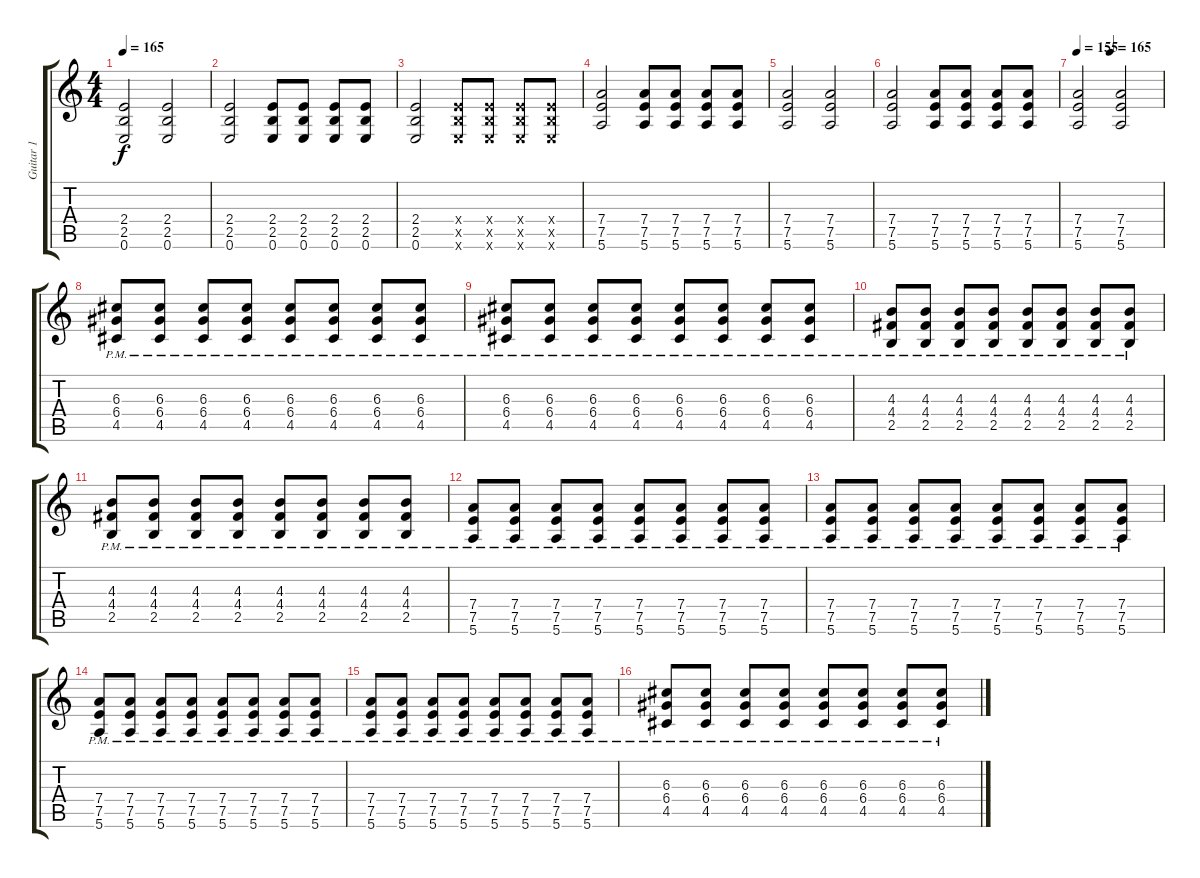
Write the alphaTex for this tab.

\track ("Guitar 1" "Guitar 1") {instrument distortionguitar}
\staff {score tabs}
\tuning (E4 B3 G3 D3 A2 E2) {hide}
\ts (4 4)
\tempo 165
\clef g2
\ks c
(2.4 2.5 0.6).2{dy f} (2.4 2.5 0.6).2 |
(2.4 2.5 0.6).2 (2.4 2.5 0.6).8 (2.4 2.5 0.6).8 (2.4 2.5 0.6).8 (2.4 2.5 0.6).8 |
(2.4 2.5 0.6).2 (2.4{x} 2.5{x} 0.6{x}).8 (2.4{x} 2.5{x} 0.6{x}).8 (2.4{x} 2.5{x} 0.6{x}).8 (2.4{x} 2.5{x} 0.6{x}).8 |
(7.4 7.5 5.6).2 (7.4 7.5 5.6).8 (7.4 7.5 5.6).8 (7.4 7.5 5.6).8 (7.4 7.5 5.6).8 |
(7.4 7.5 5.6).2 (7.4 7.5 5.6).2 |
(7.4 7.5 5.6).2 (7.4 7.5 5.6).8 (7.4 7.5 5.6).8 (7.4 7.5 5.6).8 (7.4 7.5 5.6).8 |
\tempo 155
\tempo (165 0.390625)
(7.4 7.5 5.6).2 (7.4 7.5 5.6).2 |
(6.3{pm} 6.4{pm} 4.5{pm}).8 (6.3{pm} 6.4{pm} 4.5{pm}).8 (6.3{pm} 6.4{pm} 4.5{pm}).8 (6.3{pm} 6.4{pm} 4.5{pm}).8 (6.3{pm} 6.4{pm} 4.5{pm}).8 (6.3{pm} 6.4{pm} 4.5{pm}).8 (6.3{pm} 6.4{pm} 4.5{pm}).8 (6.3{pm} 6.4{pm} 4.5{pm}).8 |
(6.3{pm} 6.4{pm} 4.5{pm}).8 (6.3{pm} 6.4{pm} 4.5{pm}).8 (6.3{pm} 6.4{pm} 4.5{pm}).8 (6.3{pm} 6.4{pm} 4.5{pm}).8 (6.3{pm} 6.4{pm} 4.5{pm}).8 (6.3{pm} 6.4{pm} 4.5{pm}).8 (6.3{pm} 6.4{pm} 4.5{pm}).8 (6.3{pm} 6.4{pm} 4.5{pm}).8 |
(4.3{pm} 4.4{pm} 2.5{pm}).8 (4.3{pm} 4.4{pm} 2.5{pm}).8 (4.3{pm} 4.4{pm} 2.5{pm}).8 (4.3{pm} 4.4{pm} 2.5{pm}).8 (4.3{pm} 4.4{pm} 2.5{pm}).8 (4.3{pm} 4.4{pm} 2.5{pm}).8 (4.3{pm} 4.4{pm} 2.5{pm}).8 (4.3{pm} 4.4{pm} 2.5{pm}).8 |
(4.3{pm} 4.4{pm} 2.5{pm}).8 (4.3{pm} 4.4{pm} 2.5{pm}).8 (4.3{pm} 4.4{pm} 2.5{pm}).8 (4.3{pm} 4.4{pm} 2.5{pm}).8 (4.3{pm} 4.4{pm} 2.5{pm}).8 (4.3{pm} 4.4{pm} 2.5{pm}).8 (4.3{pm} 4.4{pm} 2.5{pm}).8 (4.3{pm} 4.4{pm} 2.5{pm}).8 |
(7.4{pm} 7.5{pm} 5.6{pm}).8 (7.4{pm} 7.5{pm} 5.6{pm}).8 (7.4{pm} 7.5{pm} 5.6{pm}).8 (7.4{pm} 7.5{pm} 5.6{pm}).8 (7.4{pm} 7.5{pm} 5.6{pm}).8 (7.4{pm} 7.5{pm} 5.6{pm}).8 (7.4{pm} 7.5{pm} 5.6{pm}).8 (7.4{pm} 7.5{pm} 5.6{pm}).8 |
(7.4{pm} 7.5{pm} 5.6{pm}).8 (7.4{pm} 7.5{pm} 5.6{pm}).8 (7.4{pm} 7.5{pm} 5.6{pm}).8 (7.4{pm} 7.5{pm} 5.6{pm}).8 (7.4{pm} 7.5{pm} 5.6{pm}).8 (7.4{pm} 7.5{pm} 5.6{pm}).8 (7.4{pm} 7.5{pm} 5.6{pm}).8 (7.4{pm} 7.5{pm} 5.6{pm}).8 |
(7.4{pm} 7.5{pm} 5.6{pm}).8 (7.4{pm} 7.5{pm} 5.6{pm}).8 (7.4{pm} 7.5{pm} 5.6{pm}).8 (7.4{pm} 7.5{pm} 5.6{pm}).8 (7.4{pm} 7.5{pm} 5.6{pm}).8 (7.4{pm} 7.5{pm} 5.6{pm}).8 (7.4{pm} 7.5{pm} 5.6{pm}).8 (7.4{pm} 7.5{pm} 5.6{pm}).8 |
(7.4{pm} 7.5{pm} 5.6{pm}).8 (7.4{pm} 7.5{pm} 5.6{pm}).8 (7.4{pm} 7.5{pm} 5.6{pm}).8 (7.4{pm} 7.5{pm} 5.6{pm}).8 (7.4{pm} 7.5{pm} 5.6{pm}).8 (7.4{pm} 7.5{pm} 5.6{pm}).8 (7.4{pm} 7.5{pm} 5.6{pm}).8 (7.4{pm} 7.5{pm} 5.6{pm}).8 |
(6.3{pm} 6.4{pm} 4.5{pm}).8 (6.3{pm} 6.4{pm} 4.5{pm}).8 (6.3{pm} 6.4{pm} 4.5{pm}).8 (6.3{pm} 6.4{pm} 4.5{pm}).8 (6.3{pm} 6.4{pm} 4.5{pm}).8 (6.3{pm} 6.4{pm} 4.5{pm}).8 (6.3{pm} 6.4{pm} 4.5{pm}).8 (6.3{pm} 6.4{pm} 4.5{pm}).8
